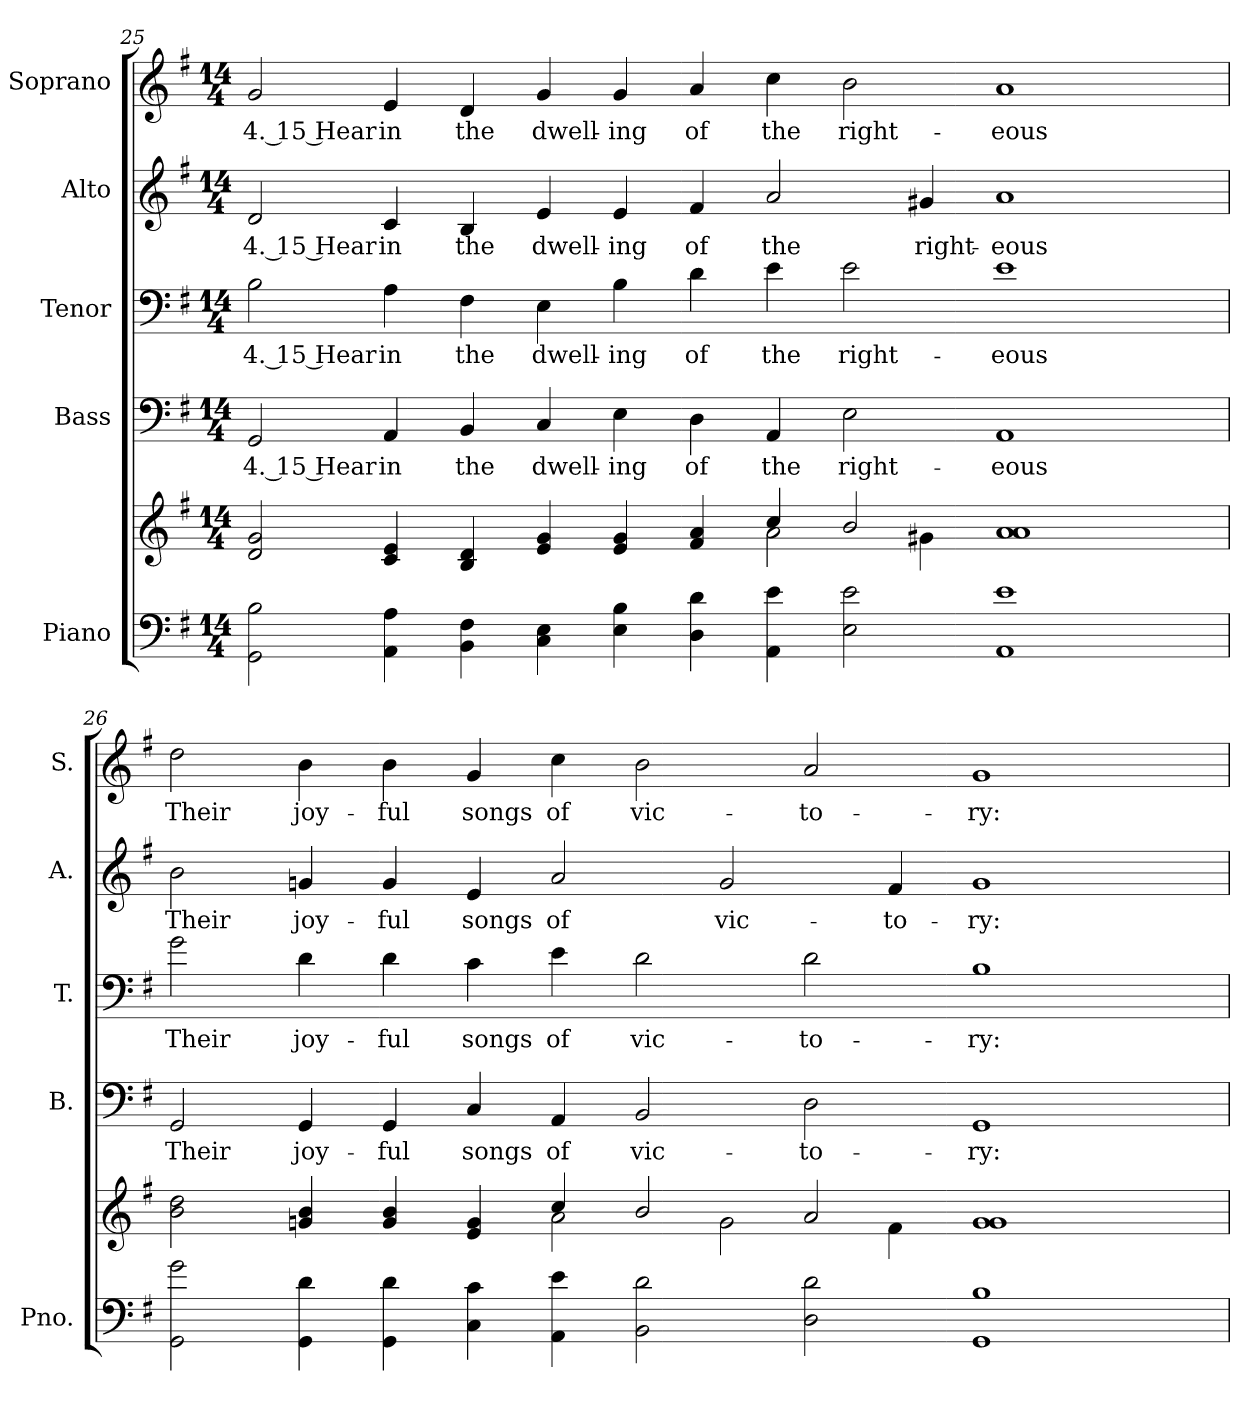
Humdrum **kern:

**kern	**kern	**kern	**text	**kern	**text	**kern	**text	**kern	**text
*part5	*part5	*part4	*part4	*part3	*part3	*part2	*part2	*part1	*part1
*staff6	*staff5	*staff4	*staff4	*staff3	*staff3	*staff2	*staff2	*staff1	*staff1
*I"Piano	*	*I"Bass	*	*I"Tenor	*	*I"Alto	*	*I"Soprano	*
*I'Pno.	*	*I'B.	*	*I'T.	*	*I'A.	*	*I'S.	*
!!LO:PB:g=z
*clefF4	*clefG2	*clefF4	*	*clefF4	*	*clefG2	*	*clefG2	*
*k[f#]	*k[f#]	*k[f#]	*	*k[f#]	*	*k[f#]	*	*k[f#]	*
*G:	*G:	*G:	*	*G:	*	*G:	*	*G:	*
*M14/4	*M14/4	*M14/4	*	*M14/4	*	*M14/4	*	*M14/4	*
=25	=25	=25	=25	=25	=25	=25	=25	=25	=25
*	*^	*	*	*	*	*	*	*	*
!	!	!	!	!LO:LY:b:color=#000000	!	!	!	!	!	!
!	!	!	!	!	!	!LO:LY:b:color=#000000	!	!	!	!
!	!	!	!	!	!	!	!	!LO:LY:b:color=#000000	!	!
!	!	!	!	!	!	!	!	!	!	!LO:LY:b:color=#000000
2GGi\ 2Bi	2di/ 2gi	1ryy	2GGi/	4. 15 Hear	2Bi\	4. 15 Hear	2di/	4. 15 Hear	2gi/	4. 15 Hear
!	!	!	!	!LO:LY:b:color=#000000	!	!	!	!	!	!
!	!	!	!	!	!	!LO:LY:b:color=#000000	!	!	!	!
!	!	!	!	!	!	!	!	!LO:LY:b:color=#000000	!	!
!	!	!	!	!	!	!	!	!	!	!LO:LY:b:color=#000000
4AAi\ 4Ai	4ci/ 4ei	.	4AAi/	in	4Ai\	in	4ci/	in	4ei/	in
!	!	!	!	!LO:LY:b:color=#000000	!	!	!	!	!	!
!	!	!	!	!	!	!LO:LY:b:color=#000000	!	!	!	!
!	!	!	!	!	!	!	!	!LO:LY:b:color=#000000	!	!
!	!	!	!	!	!	!	!	!	!	!LO:LY:b:color=#000000
4BBi\ 4F#i	4Bi/ 4di	.	4BBi/	the	4F#i\	the	4Bi/	the	4di/	the
!	!	!	!	!LO:LY:b:color=#000000	!	!	!	!	!	!
!	!	!	!	!	!	!LO:LY:b:color=#000000	!	!	!	!
!	!	!	!	!	!	!	!	!LO:LY:b:color=#000000	!	!
!	!	!	!	!	!	!	!	!	!	!LO:LY:b:color=#000000
4Ci\ 4Ei	4ei/ 4gi	2ryy	4Ci/	dwell-	4Ei\	dwell-	4ei/	dwell-	4gi/	dwell-
!	!	!	!	!LO:LY:b:color=#000000	!	!	!	!	!	!
!	!	!	!	!	!	!LO:LY:b:color=#000000	!	!	!	!
!	!	!	!	!	!	!	!	!LO:LY:b:color=#000000	!	!
!	!	!	!	!	!	!	!	!	!	!LO:LY:b:color=#000000
4Ei\ 4Bi	4ei/ 4gi	.	4Ei\	-ing	4Bi\	-ing	4ei/	-ing	4gi/	-ing
!	!	!	!	!LO:LY:b:color=#000000	!	!	!	!	!	!
!	!	!	!	!	!	!LO:LY:b:color=#000000	!	!	!	!
!	!	!	!	!	!	!	!	!LO:LY:b:color=#000000	!	!
!	!	!	!	!	!	!	!	!	!	!LO:LY:b:color=#000000
4Di\ 4di	4f#i/ 4ai	4ryy	4Di\	of	4di\	of	4f#i/	of	4ai/	of
!	!	!	!	!LO:LY:b:color=#000000	!	!	!	!	!	!
!	!	!	!	!	!	!LO:LY:b:color=#000000	!	!	!	!
!	!	!	!	!	!	!	!	!LO:LY:b:color=#000000	!	!
!	!	!	!	!	!	!	!	!	!	!LO:LY:b:color=#000000
4AAi\ 4ei	4cci/	2ai\	4AAi/	the	4ei\	the	2ai/	the	4cci\	the
!	!	!	!	!LO:LY:b:color=#000000	!	!	!	!	!	!
!	!	!	!	!	!	!LO:LY:b:color=#000000	!	!	!	!
!	!	!	!	!	!	!	!	!	!	!LO:LY:b:color=#000000
2Ei\ 2ei	2bi/	.	2Ei\	right-	2ei\	right-	.	.	2bi\	right-
!	!	!	!	!	!	!	!	!LO:LY:b:color=#000000	!	!
.	.	4g#Xi\	.	.	.	.	4g#Xi/	right-	.	.
!	!	!	!	!LO:LY:b:color=#000000	!	!	!	!	!	!
!	!	!	!	!	!	!LO:LY:b:color=#000000	!	!	!	!
!	!	!	!	!	!	!	!	!LO:LY:b:color=#000000	!	!
!	!	!	!	!	!	!	!	!	!	!LO:LY:b:color=#000000
1AAi 1ei	1ai 1ai	2ryy	1AAi	-eous	1ei	-eous	1ai	-eous	1ai	-eous
.	.	2ryy	.	.	.	.	.	.	.	.
!!LO:PB:g=z
=26	=26	=26	=26	=26	=26	=26	=26	=26	=26	=26
!	!	!	!	!LO:LY:b:color=#000000	!	!	!	!	!	!
!	!	!	!	!	!	!LO:LY:b:color=#000000	!	!	!	!
!	!	!	!	!	!	!	!	!LO:LY:b:color=#000000	!	!
!	!	!	!	!	!	!	!	!	!	!LO:LY:b:color=#000000
2GGi\ 2gi	2bi\ 2ddi	1ryy	2GGi/	Their	2gi\	Their	2bi\	Their	2ddi\	Their
!	!	!	!	!LO:LY:b:color=#000000	!	!	!	!	!	!
!	!	!	!	!	!	!LO:LY:b:color=#000000	!	!	!	!
!	!	!	!	!	!	!	!	!LO:LY:b:color=#000000	!	!
!	!	!	!	!	!	!	!	!	!	!LO:LY:b:color=#000000
4GGi\ 4di	4gni/ 4bi	.	4GGi/	joy-	4di\	joy-	4gni/	joy-	4bi\	joy-
!	!	!	!	!LO:LY:b:color=#000000	!	!	!	!	!	!
!	!	!	!	!	!	!LO:LY:b:color=#000000	!	!	!	!
!	!	!	!	!	!	!	!	!LO:LY:b:color=#000000	!	!
!	!	!	!	!	!	!	!	!	!	!LO:LY:b:color=#000000
4GGi\ 4di	4gi/ 4bi	.	4GGi/	-ful	4di\	-ful	4gi/	-ful	4bi\	-ful
!	!	!	!	!LO:LY:b:color=#000000	!	!	!	!	!	!
!	!	!	!	!	!	!LO:LY:b:color=#000000	!	!	!	!
!	!	!	!	!	!	!	!	!LO:LY:b:color=#000000	!	!
!	!	!	!	!	!	!	!	!	!	!LO:LY:b:color=#000000
4Ci\ 4ci	4ei/ 4gi	4ryy	4Ci/	songs	4ci\	songs	4ei/	songs	4gi/	songs
!	!	!	!	!LO:LY:b:color=#000000	!	!	!	!	!	!
!	!	!	!	!	!	!LO:LY:b:color=#000000	!	!	!	!
!	!	!	!	!	!	!	!	!LO:LY:b:color=#000000	!	!
!	!	!	!	!	!	!	!	!	!	!LO:LY:b:color=#000000
4AAi\ 4ei	4cci/	2ai\	4AAi/	of	4ei\	of	2ai/	of	4cci\	of
!	!	!	!	!LO:LY:b:color=#000000	!	!	!	!	!	!
!	!	!	!	!	!	!LO:LY:b:color=#000000	!	!	!	!
!	!	!	!	!	!	!	!	!	!	!LO:LY:b:color=#000000
2BBi\ 2di	2bi/	.	2BBi/	vic-	2di\	vic-	.	.	2bi\	vic-
!	!	!	!	!	!	!	!	!LO:LY:b:color=#000000	!	!
.	.	2gi\	.	.	.	.	2gi/	vic-	.	.
!	!	!	!	!LO:LY:b:color=#000000	!	!	!	!	!	!
!	!	!	!	!	!	!LO:LY:b:color=#000000	!	!	!	!
!	!	!	!	!	!	!	!	!	!	!LO:LY:b:color=#000000
2Di\ 2di	2ai/	.	2Di\	-to-	2di\	-to-	.	.	2ai/	-to-
!	!	!	!	!	!	!	!	!LO:LY:b:color=#000000	!	!
.	.	4f#i\	.	.	.	.	4f#i/	-to-	.	.
!	!	!	!	!LO:LY:b:color=#000000	!	!	!	!	!	!
!	!	!	!	!	!	!LO:LY:b:color=#000000	!	!	!	!
!	!	!	!	!	!	!	!	!LO:LY:b:color=#000000	!	!
!	!	!	!	!	!	!	!	!	!	!LO:LY:b:color=#000000
1GGi 1Bi	1gi 1gi	2ryy	1GGi	-ry:	1Bi	-ry:	1gi	-ry:	1gi	-ry:
.	.	2ryy	.	.	.	.	.	.	.	.
*	*v	*v	*	*	*	*	*	*	*	*
=	=	=	=	=	=	=	=	=	=
*-	*-	*-	*-	*-	*-	*-	*-	*-	*-
